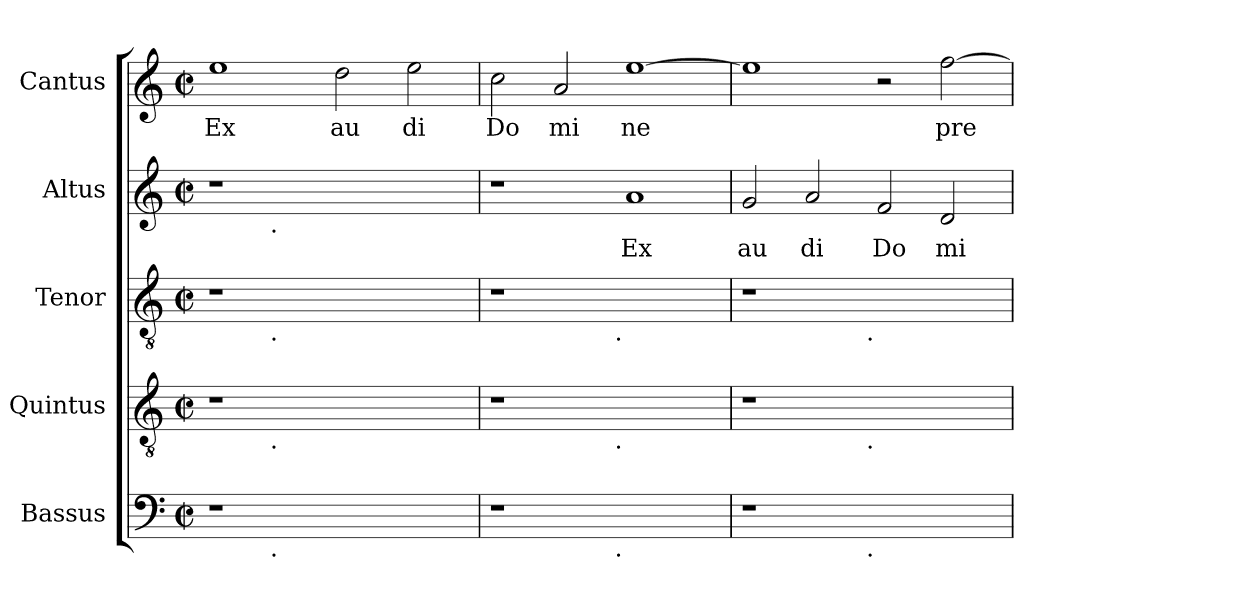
**kern	**kern	**kern	**kern	**text	**kern	**text
*part5	*part4	*part3	*part2	*part2	*part1	*part1
*staff5	*staff4	*staff3	*staff2	*staff2	*staff1	*staff1
*I"Bassus	*I"Quintus	*I"Tenor	*I"Altus	*	*I"Cantus	*
!!LO:PB:g=z
*stria5	*stria5	*stria5	*stria5	*	*stria5	*
*clefF4	*clefGv2	*clefGv2	*clefG2	*	*clefG2	*
*k[]	*k[]	*k[]	*k[]	*	*k[]	*
*C:	*C:	*C:	*C:	*	*C:	*
*M2/2	*M2/2	*M2/2	*M2/2	*	*M2/2	*
*met(c|)	*met(c|)	*met(c|)	*met(c|)	*	*met(c|)	*
=1	=1	=1	=1	=1	=1	=1
!	!	!	!	!	!	!LO:LY:b:cj
*^	*^	*^	*^	*	*	*
1r	4...ryy	1r	4...ryy	1r	4...ryy	1r	4...ryy	.	1ee	Ex
!	!	!	!	!	!	!	!LO:TX:b:t=.	!	!	!
!	!	!	!	!	!LO:TX:b:t=.	!	!	!	!	!
!	!	!	!LO:TX:b:t=.	!	!	!	!	!	!	!
!	!LO:TX:b:t=.	!	!	!	!	!	!	!	!	!
.	1ryy	.	1ryy	.	1ryy	.	1ryy	.	.	.
!	!	!	!	!	!	!	!	!	!	!LO:LY:b:cj
1ryy	.	1ryy	.	1ryy	.	1ryy	.	.	2dd\	au
.	2ryy	.	2ryy	.	2ryy	.	2ryy	.	.	.
!	!	!	!	!	!	!	!	!	!	!LO:LY:b:cj
.	.	.	.	.	.	.	.	.	2ee\	di
.	32ryy	.	32ryy	.	32ryy	.	32ryy	.	.	.
=2	=2	=2	=2	=2	=2	=2	=2	=2	=2	=2
!	!	!	!	!	!	!	!	!	!	!LO:LY:b:cj
*	*	*	*	*	*	*v	*v	*	*	*
1r	2ryy	1r	2ryy	1r	2ryy	1r	.	2cc\	Do
!	!	!	!	!	!	!	!	!	!LO:LY:b:cj
.	4...ryy	.	4...ryy	.	4...ryy	.	.	2a/	mi
!	!	!	!	!	!LO:TX:b:t=.	!	!	!	!
!	!	!	!LO:TX:b:t=.	!	!	!	!	!	!
!	!LO:TX:b:t=.	!	!	!	!	!	!	!	!
.	1ryy	.	1ryy	.	1ryy	.	.	.	.
!	!	!	!	!	!	!	!LO:LY:b:cj	!	!LO:LY:b:cj
1ryy	.	1ryy	.	1ryy	.	1a	Ex	[>1ee	ne
.	32ryy	.	32ryy	.	32ryy	.	.	.	.
=3	=3	=3	=3	=3	=3	=3	=3	=3	=3
!	!	!	!	!	!	!	!LO:LY:b:cj	!	!LO:LY:b:cj
1r	2ryy	1r	2ryy	1r	2ryy	2g/	au	1ee]	.
!	!	!	!	!	!	!	!LO:LY:b:cj	!	!
.	4...ryy	.	4...ryy	.	4...ryy	2a/	di	.	.
!	!	!	!	!	!LO:TX:b:t=.	!	!	!	!
!	!	!	!LO:TX:b:t=.	!	!	!	!	!	!
!	!LO:TX:b:t=.	!	!	!	!	!	!	!	!
.	1ryy	.	1ryy	.	1ryy	.	.	.	.
!	!	!	!	!	!	!	!LO:LY:b:cj	!	!
1ryy	.	1ryy	.	1ryy	.	2f/	Do	2r	.
!	!	!	!	!	!	!	!LO:LY:b:cj	!	!LO:LY:b:cj
.	.	.	.	.	.	2d/	mi	[>2ff\	pre
.	32ryy	.	32ryy	.	32ryy	.	.	.	.
*v	*v	*	*	*v	*v	*	*	*	*
*	*v	*v	*	*	*	*	*
=	=	=	=	=	=	=
*-	*-	*-	*-	*-	*-	*-
